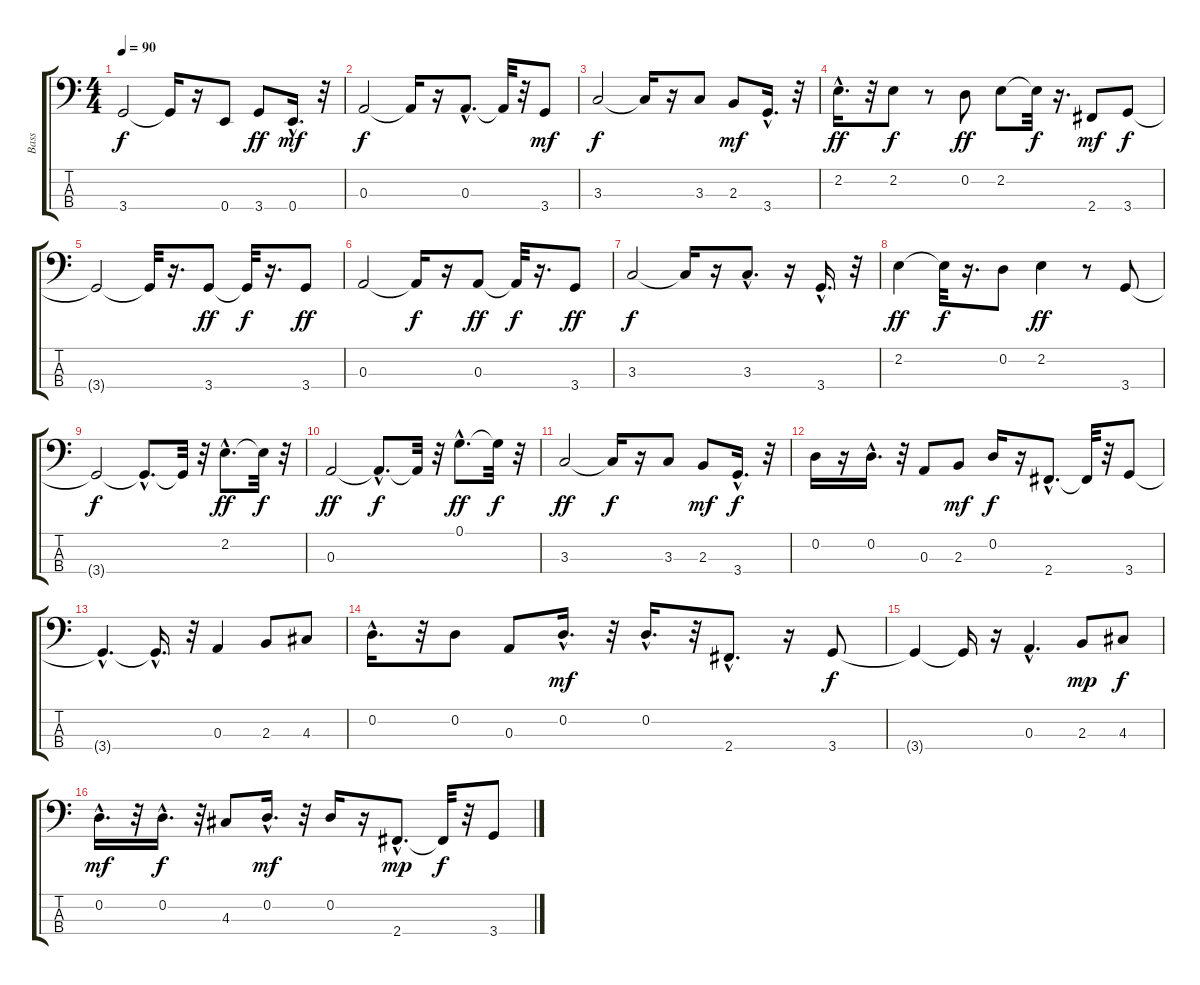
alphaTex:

\track ("Bass" "Bass") {instrument electricbasspick}
\staff {score tabs}
\tuning (G2 D2 A1 E1) {hide}
\ts (4 4)
\tempo 90
\clef f4
\ks c
3.4{t}.2{dy f} 3.4{t}.16 r.16 0.4.8 3.4.8{dy ff} 0.4{hac}.16{d dy mf} r.32 |
0.3.2{dy f} 0.3{t}.16 r.16 0.3{hac}.8{d} 0.3{t}.32 r.32 3.4.8{dy mf} |
3.3.2{dy f} 3.3{t}.16 r.16 3.3.8 2.3.8{dy mf} 3.4{hac}.16{d} r.32 |
2.2{hac}.16{d dy ff} r.32 2.2.8{dy f} r.8 0.2.8{dy ff} 2.2.8 2.2{t}.32{dy f} r.16{d} 2.4.8{dy mf} 3.4.8{dy f} |
3.4{t}.2 3.4{t}.32 r.16{d} 3.4.8{dy ff} 3.4{t}.32{dy f} r.16{d} 3.4.8{dy ff} |
0.3.2 0.3{t}.16{dy f} r.16 0.3.8{dy ff} 0.3{t}.32{dy f} r.16{d} 3.4.8{dy ff} |
3.3.2{dy f} 3.3{t}.16 r.16 3.3{hac}.8{d} r.16 3.4{hac}.16{d} r.32 |
2.2.4{dy ff} 2.2{t}.32{dy f} r.16{d} 0.2.8 2.2.4{dy ff} r.8 3.4.8 |
3.4{t}.2{dy f} 3.4{hac t}.8{d} 3.4{t}.32 r.32 2.2{hac}.8{d dy ff} 2.2{t}.32{dy f} r.32 |
0.3.2{dy ff} 0.3{hac t}.8{d dy f} 0.3{t}.32 r.32 0.1{hac}.8{d dy ff} 0.1{t}.32{dy f} r.32 |
3.3.2{dy ff} 3.3{t}.16{dy f} r.16 3.3.8 2.3.8{dy mf} 3.4{hac}.16{d dy f} r.32 |
0.2.16 r.16 0.2{hac}.16{d} r.32 0.3.8 2.3.8{dy mf} 0.2.16{dy f} r.16 2.4{hac}.8{d} 2.4{t}.32 r.32 3.4.8 |
3.4{hac t}.4{d} 3.4{hac t}.16{d} r.32 0.3.4 2.3.8 4.3.8 |
0.2{hac}.16{d} r.32 0.2.8 0.3.8 0.2{hac}.16{d dy mf} r.32 0.2{hac}.16{d} r.32 2.4{hac}.8{d} r.16 3.4.8{dy f} |
3.4{t}.4 3.4{t}.16 r.16 0.3{hac}.4{d} 2.3.8{dy mp} 4.3.8{dy f} |
0.2{hac}.16{d dy mf} r.32 0.2{hac}.16{d dy f} r.32 4.3.8 0.2{hac}.16{d dy mf} r.32 0.2.16 r.16 2.4{hac}.8{d dy mp} 2.4{t}.32{dy f} r.32 3.4.8
